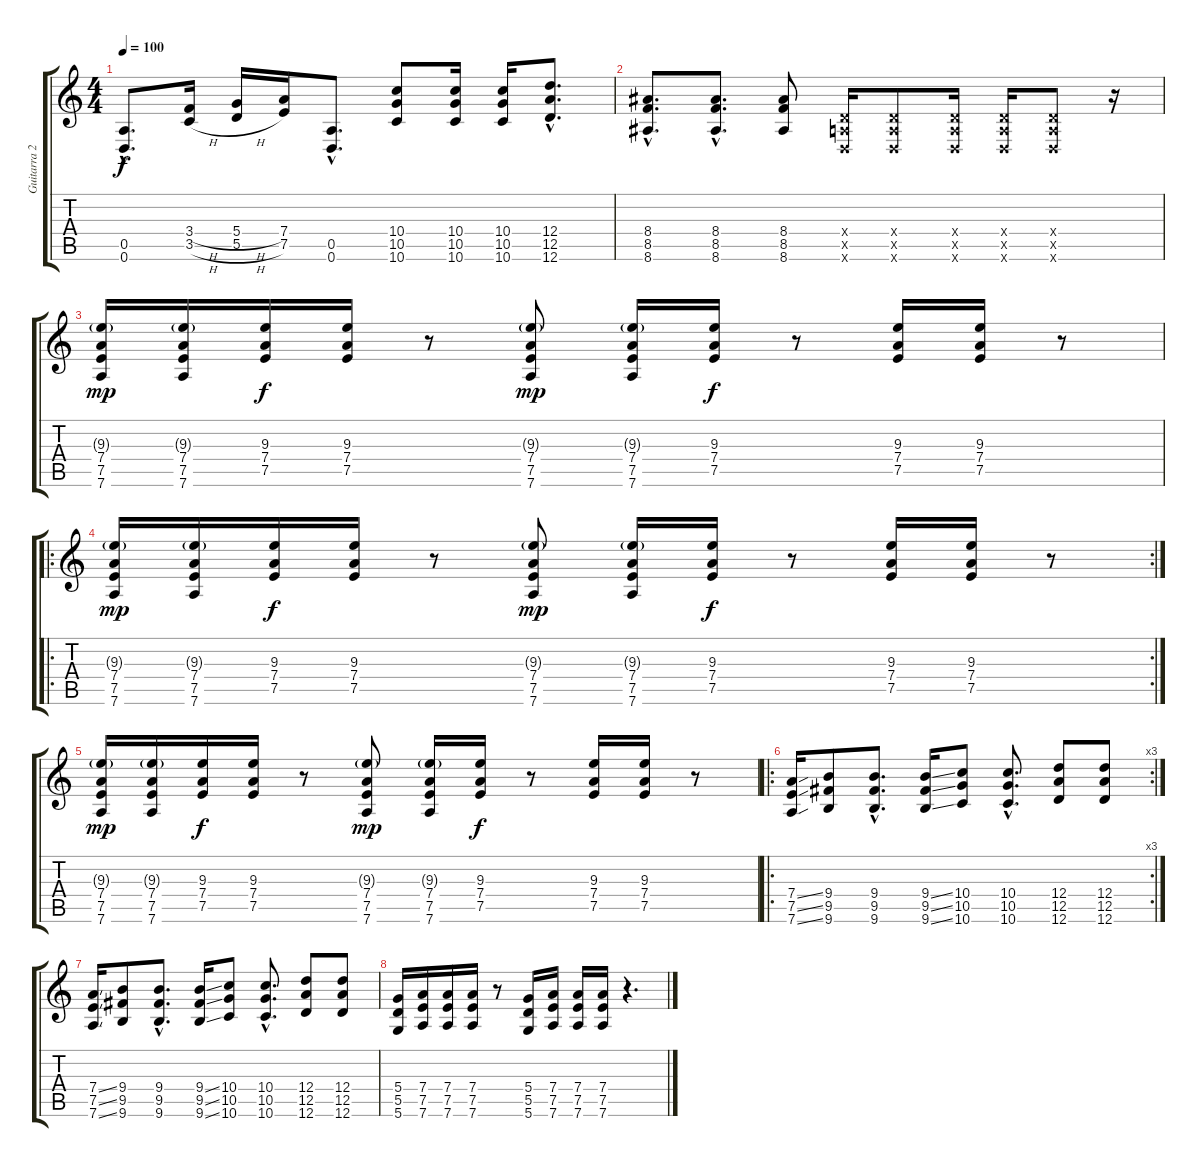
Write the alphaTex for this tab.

\track ("Guitarra 2" "Guitarra 2") {instrument distortionguitar}
\staff {score tabs}
\tuning (E4 B3 G3 D3 A2 D2) {hide}
\ts (4 4)
\tempo 100
\clef g2
\ks c
(0.5{hac} 0.6{hac}).8{d dy f} (3.4{h} 3.5{h}).16 (5.4{h} 5.5{h}).16 (7.4 7.5).16 (0.5{hac} 0.6{hac}).8{d} (10.4 10.5 10.6).8 (10.4 10.5 10.6).16 (10.4 10.5 10.6).16 (12.4{hac} 12.5{hac} 12.6{hac}).8{d} |
(8.4{hac} 8.5{hac} 8.6{hac}).8{d} (8.4{hac} 8.5{hac} 8.6{hac}).8{d} (8.4 8.5 8.6).8 (0.4{x} 0.5{x} 0.6{x}).16 (0.4{x} 0.5{x} 0.6{x}).8 (0.4{x} 0.5{x} 0.6{x}).16 (0.4{x} 0.5{x} 0.6{x}).16 (0.4{x} 0.5{x} 0.6{x}).8 r.16 |
(9.3{g} 7.4 7.5 7.6).16{dy mp} (9.3{g} 7.4 7.5 7.6).16 (9.3 7.4 7.5).16{dy f} (9.3 7.4 7.5).16 r.8 (9.3{g} 7.4 7.5 7.6).8{dy mp} (9.3{g} 7.4 7.5 7.6).16 (9.3 7.4 7.5).16{dy f} r.8 (9.3 7.4 7.5).16 (9.3 7.4 7.5).16 r.8 |
\ro
\rc 2
(9.3{g} 7.4 7.5 7.6).16{dy mp} (9.3{g} 7.4 7.5 7.6).16 (9.3 7.4 7.5).16{dy f} (9.3 7.4 7.5).16 r.8 (9.3{g} 7.4 7.5 7.6).8{dy mp} (9.3{g} 7.4 7.5 7.6).16 (9.3 7.4 7.5).16{dy f} r.8 (9.3 7.4 7.5).16 (9.3 7.4 7.5).16 r.8 |
(9.3{g} 7.4 7.5 7.6).16{dy mp} (9.3{g} 7.4 7.5 7.6).16 (9.3 7.4 7.5).16{dy f} (9.3 7.4 7.5).16 r.8 (9.3{g} 7.4 7.5 7.6).8{dy mp} (9.3{g} 7.4 7.5 7.6).16 (9.3 7.4 7.5).16{dy f} r.8 (9.3 7.4 7.5).16 (9.3 7.4 7.5).16 r.8 |
\ro
\rc 3
(7.4{ss} 7.5{ss} 7.6{ss}).16 (9.4 9.5 9.6).8 (9.4{hac} 9.5{hac} 9.6{hac}).8{d} (9.4{ss} 9.5{ss} 9.6{ss}).16 (10.4 10.5 10.6).8 (10.4{hac} 10.5{hac} 10.6{hac}).8{d} (12.4 12.5 12.6).8 (12.4 12.5 12.6).8 |
(7.4{ss} 7.5{ss} 7.6{ss}).16 (9.4 9.5 9.6).8 (9.4{hac} 9.5{hac} 9.6{hac}).8{d} (9.4{ss} 9.5{ss} 9.6{ss}).16 (10.4 10.5 10.6).8 (10.4{hac} 10.5{hac} 10.6{hac}).8{d} (12.4 12.5 12.6).8 (12.4 12.5 12.6).8 |
(5.4 5.5 5.6).16 (7.4 7.5 7.6).16 (7.4 7.5 7.6).16 (7.4 7.5 7.6).16 r.8 (5.4 5.5 5.6).16 (7.4 7.5 7.6).16 (7.4 7.5 7.6).16 (7.4 7.5 7.6).16 r.4{d}
